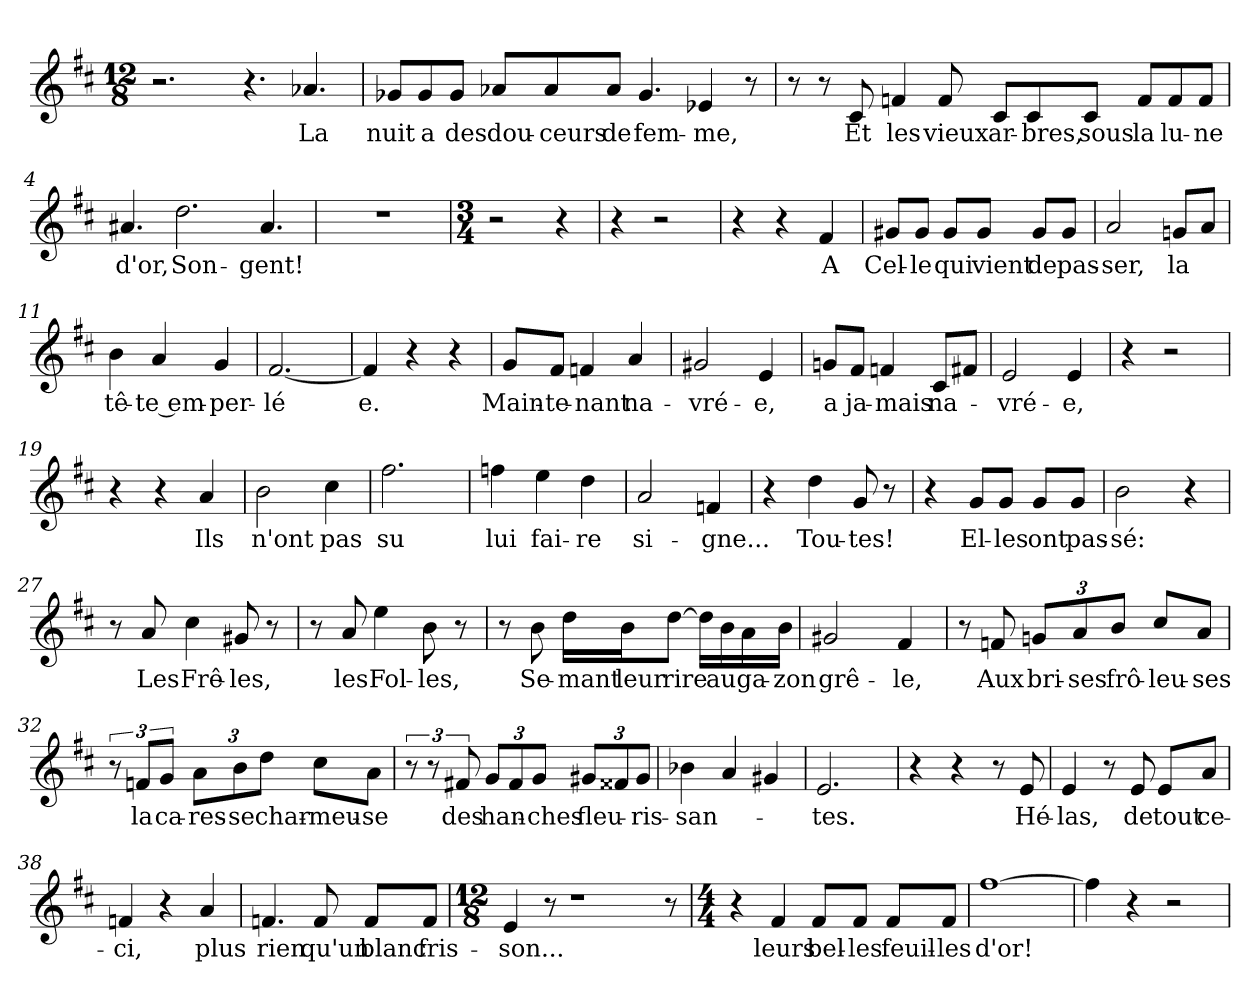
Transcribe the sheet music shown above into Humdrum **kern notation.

**kern	**text
*part1	*part1
*staff1	*staff1
*clefG2	*
*k[f#c#]	*
*M12/8	*
=1	=1
2.r	.
4.r	.
!	!LO:LY:b
4.a-X/	La
=2	=2
!	!LO:LY:b
8g-X/L	nuit
!	!LO:LY:b
8g-/	a
!	!LO:LY:b
8g-/J	des
!	!LO:LY:b
8a-X/L	dou-
!	!LO:LY:b
8a-/	-ceurs
!	!LO:LY:b
8a-/J	de
!	!LO:LY:b
4.g-/	fem-
!	!LO:LY:b
4e-X/	-me,
8r	.
=3	=3
8r	.
8r	.
!	!LO:LY:b
8c#/	Et
!	!LO:LY:b
4fn/	les
!	!LO:LY:b
8f/	vieux
!	!LO:LY:b
8c#/L	ar-
!	!LO:LY:b
8c#/	-bres,
!	!LO:LY:b
8c#/J	sous
!	!LO:LY:b
8f/L	la
!	!LO:LY:b
8f/	lu-
!	!LO:LY:b
8f/J	-ne
=4	=4
!	!LO:LY:b
4.a#X/	d'or,
!	!LO:LY:b
2.dd\	Son-
!	!LO:LY:b
4.a#/	-gent!
=5	=5
1.r	.
!!LO:LB:g=z
=6	=6
*M3/4	*
2r	.
4r	.
=7	=7
4r	.
2r	.
=8	=8
4r	.
4r	.
!	!LO:LY:b
4f#/	A
=9	=9
!	!LO:LY:b
8g#X/L	Cel-
!	!LO:LY:b
8g#/J	-le
!	!LO:LY:b
8g#/L	qui
!	!LO:LY:b
8g#/J	vient
!	!LO:LY:b
8g#/L	de
!	!LO:LY:b
8g#/J	pas-
=10	=10
!	!LO:LY:b
2a/	-ser,
!	!LO:LY:b
8gn/L	la
8a/J	.
=11	=11
!	!LO:LY:b
4b\	tê-
!	!LO:LY:b
4a/	-te em-
!	!LO:LY:b
4g/	-per-
=12	=12
!	!LO:LY:b
[2.f#/	-lé
=13	=13
!	!LO:LY:b
4f#/]	-e.
4r	.
4r	.
=14	=14
!	!LO:LY:b
8g/L	Main-
!	!LO:LY:b
8f#/J	-te-
!	!LO:LY:b
4fn/	-nant
!	!LO:LY:b
4a/	na-
=15	=15
!	!LO:LY:b
2g#X/	-vré-
!	!LO:LY:b
4e/	-e,
!!LO:LB:g=z
=16	=16
!	!LO:LY:b
8gn/L	a
!	!LO:LY:b
8f#/J	ja-
!	!LO:LY:b
4fn/	-mais
!	!LO:LY:b
8c#/L	na-
8f#X/J	.
=17	=17
!	!LO:LY:b
2e/	-vré-
!	!LO:LY:b
4e/	-e,
=18	=18
4r	.
2r	.
=19	=19
4r	.
4r	.
!	!LO:LY:b
4a/	Ils
=20	=20
!	!LO:LY:b
2b\	n'ont
!	!LO:LY:b
4cc#\	pas
=21	=21
!	!LO:LY:b
2.ff#\	su
=22	=22
!	!LO:LY:b
4ffn\	lui
!	!LO:LY:b
4ee\	fai-
!	!LO:LY:b
4dd\	-re
=23	=23
!	!LO:LY:b
2a/	si-
!	!LO:LY:b
4fn/	-gne...
=24	=24
4r	.
!	!LO:LY:b
4dd\	Tou-
!	!LO:LY:b
8g/	-tes!
8r	.
=25	=25
4r	.
!	!LO:LY:b
8g/L	El-
!	!LO:LY:b
8g/J	-les
!	!LO:LY:b
8g/L	ont
!	!LO:LY:b
8g/J	pas-
=26	=26
!	!LO:LY:b
2b\	-sé:
4r	.
!!LO:LB:g=z
=27	=27
8r	.
!	!LO:LY:b
8a/	Les
!	!LO:LY:b
4cc#\	Frê-
!	!LO:LY:b
8g#X/	-les,
8r	.
=28	=28
8r	.
!	!LO:LY:b
8a/	les
!	!LO:LY:b
4ee\	Fol-
!	!LO:LY:b
8b\	-les,
8r	.
=29	=29
8r	.
!	!LO:LY:b
8b\	Se-
!	!LO:LY:b
16dd\LL	-mant
!	!LO:LY:b
16b\J	leur
!	!LO:LY:b
[8dd\J	rire
16dd\LL]	.
!	!LO:LY:b
16b\	au
!	!LO:LY:b
16a\	ga-
!	!LO:LY:b
16b\JJ	-zon
=30	=30
!	!LO:LY:b
2g#X/	grê-
!	!LO:LY:b
4f#/	-le,
=31	=31
8r	.
!	!LO:LY:b
8fn/	Aux
!	!LO:LY:b
12gn/L	bri-
!	!LO:LY:b
12a/	-ses
!	!LO:LY:b
12b/J	frô-
!	!LO:LY:b
8cc#/L	-leu-
!	!LO:LY:b
8a/J	-ses
!!LO:LB:g=z
=32	=32
12r	.
!	!LO:LY:b
12fn/L	la
!	!LO:LY:b
12g/J	ca-
!	!LO:LY:b
12a\L	-res-
!	!LO:LY:b
12b\	-se
!	!LO:LY:b
12dd\J	char-
!	!LO:LY:b
8cc#\L	-meu-
!	!LO:LY:b
8a\J	-se
=33	=33
12r	.
12r	.
!	!LO:LY:b
12f#X/	des
!	!LO:LY:b
12g/L	han-
12f#/	.
!	!LO:LY:b
12g/J	-ches
!	!LO:LY:b
12g#X/L	fleu-
12f##X/	.
!	!LO:LY:b
12g#/J	-ris-
=34	=34
!	!LO:LY:b
4b-X\	-san-
4a/	.
4g#X/	.
=35	=35
!	!LO:LY:b
2.e/	-tes.
=36	=36
4r	.
4r	.
8r	.
!	!LO:LY:b
8e/	Hé-
=37	=37
!	!LO:LY:b
4e/	-las,
8r	.
!	!LO:LY:b
8e/	de
!	!LO:LY:b
8e/L	tout
!	!LO:LY:b
8a/J	ce-
=38	=38
!	!LO:LY:b
4fn/	-ci,
4r	.
!	!LO:LY:b
4a/	plus
!!LO:LB:g=z
=39	=39
!	!LO:LY:b
4.fn/	rien
!	!LO:LY:b
8f/	qu'un
!	!LO:LY:b
8f/L	blanc
!	!LO:LY:b
8f/J	fris-
=40	=40
*M12/8	*
!	!LO:LY:b
4e/	-son...
8r	.
1r	.
8r	.
=41	=41
*M4/4	*
4r	.
!	!LO:LY:b
4f#/	leurs
!	!LO:LY:b
8f#/L	bel-
!	!LO:LY:b
8f#/J	-les
!	!LO:LY:b
8f#/L	feuil-
!	!LO:LY:b
8f#/J	-les
=42	=42
!	!LO:LY:b
[1ff#	d'or!
=43	=43
4ff#\]	.
4r	.
2r	.
=	=
*-	*-
